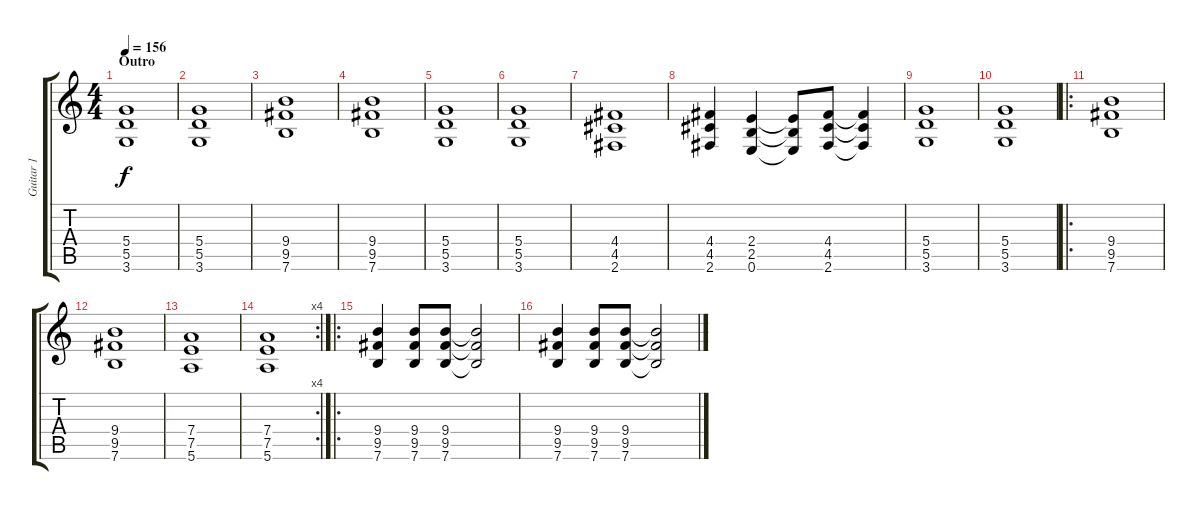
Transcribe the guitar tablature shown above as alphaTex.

\track ("Guitar 1" "Guitar 1") {instrument overdrivenguitar}
\staff {score tabs}
\tuning (E4 B3 G3 D3 A2 E2) {hide}
\ts (4 4)
\section ("" "Outro")
\tempo 156
\clef g2
\ks c
(5.4 5.5 3.6).1{dy f} |
(5.4 5.5 3.6).1 |
(9.4 9.5 7.6).1 |
(9.4 9.5 7.6).1 |
(5.4 5.5 3.6).1 |
(5.4 5.5 3.6).1 |
(4.4 4.5 2.6).1 |
(4.4 4.5 2.6).4 (2.4 2.5 0.6).4 (2.4{t} 2.5{t} 0.6{t}).8 (4.4 4.5 2.6).8 (4.4{t} 4.5{t} 2.6{t}).4 |
(5.4 5.5 3.6).1 |
(5.4 5.5 3.6).1 |
\ro
(9.4 9.5 7.6).1 |
(9.4 9.5 7.6).1 |
(7.4 7.5 5.6).1 |
\rc 4
(7.4 7.5 5.6).1 |
\ro
(9.4 9.5 7.6).4 (9.4 9.5 7.6).8 (9.4 9.5 7.6).8 (9.4{t} 9.5{t} 7.6{t}).2 |
(9.4 9.5 7.6).4 (9.4 9.5 7.6).8 (9.4 9.5 7.6).8 (9.4{t} 9.5{t} 7.6{t}).2
